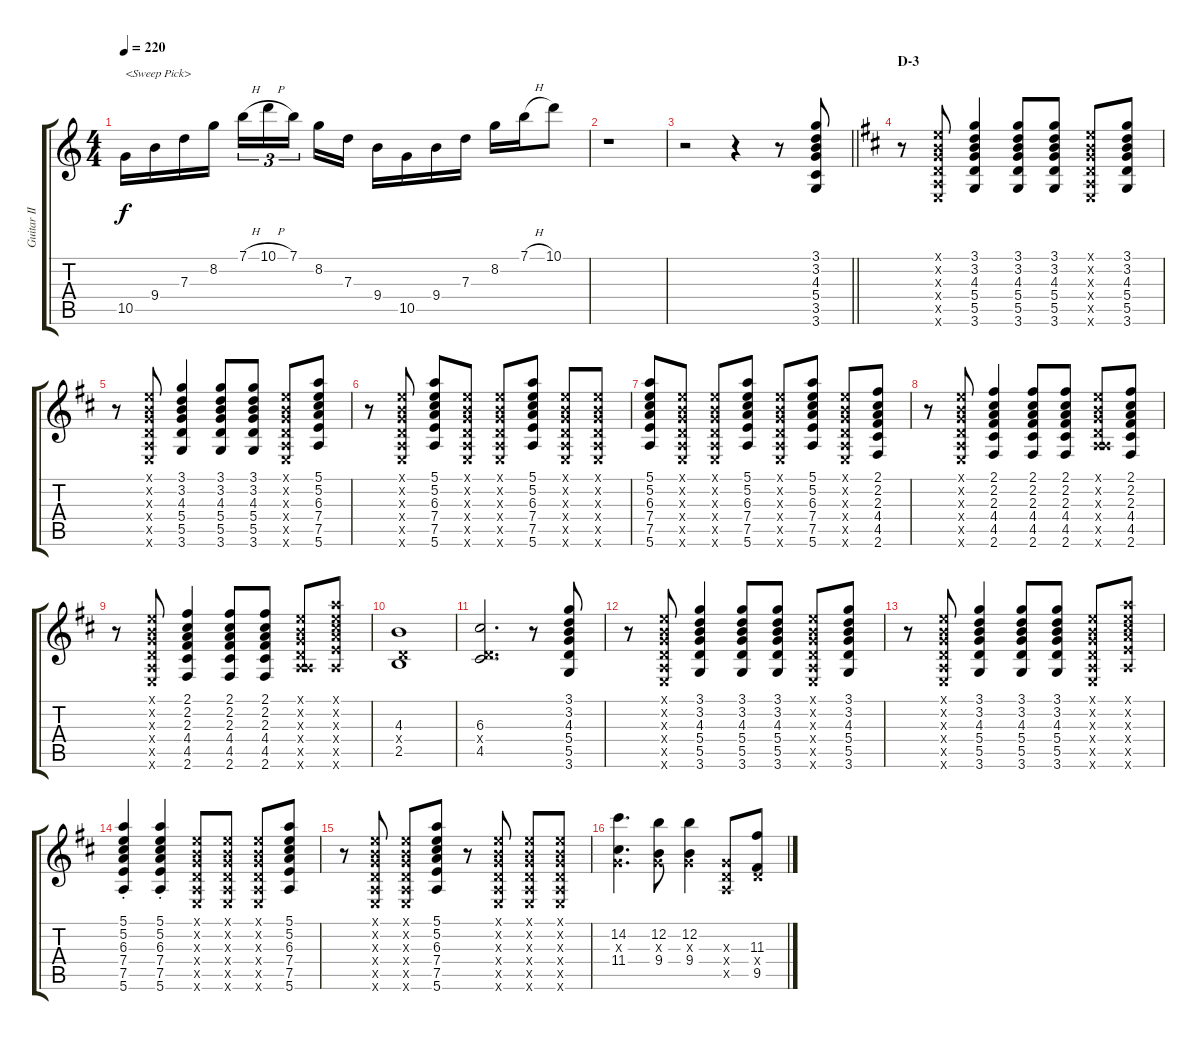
\track ("Guitar II" "Guitar II") {instrument overdrivenguitar}
\staff {score tabs}
\tuning (E4 B3 G3 D3 A2 E2) {hide}
\ts (4 4)
\tempo 220
\clef g2
\ks c
10.5.16{txt "<Sweep Pick>" dy f} 9.4.16 7.3.16 8.2.16 7.1{h}.16{tu (3 2)} 10.1{h}.16{tu (3 2)} 7.1.16{tu (3 2) beam splitsecondary} 8.2.16 7.3.16 9.4.16 10.5.16 9.4.16 7.3.16 8.2.16 7.1{h}.16 10.1.8 |
r.1 |
\barLineRight lightlight
r.2 r.4 r.8 (3.1 3.2 4.3 5.4 3.5 3.6).8 |
\section ("" "D-3")
\ks d
r.8 (0.1{x} 0.2{x} 0.3{x} 0.4{x} 0.5{x} 0.6{x}).8 (3.1 3.2 4.3 5.4 5.5 3.6).4 (3.1 3.2 4.3 5.4 5.5 3.6).8 (3.1 3.2 4.3 5.4 5.5 3.6).8 (0.1{x} 0.2{x} 0.3{x} 0.4{x} 0.5{x} 0.6{x}).8 (3.1 3.2 4.3 5.4 5.5 3.6).8 |
r.8 (0.1{x} 0.2{x} 0.3{x} 0.4{x} 0.5{x} 0.6{x}).8 (3.1 3.2 4.3 5.4 5.5 3.6).4 (3.1 3.2 4.3 5.4 5.5 3.6).8 (3.1 3.2 4.3 5.4 5.5 3.6).8 (0.1{x} 0.2{x} 0.3{x} 0.4{x} 0.5{x} 0.6{x}).8 (5.1 5.2 6.3 7.4 7.5 5.6).8 |
r.8 (0.1{x} 0.2{x} 0.3{x} 0.4{x} 0.5{x} 0.6{x}).8 (5.1 5.2 6.3 7.4 7.5 5.6).8 (0.1{x} 0.2{x} 0.3{x} 0.4{x} 0.5{x} 0.6{x}).8 (0.1{x} 0.2{x} 0.3{x} 0.4{x} 0.5{x} 0.6{x}).8 (5.1 5.2 6.3 7.4 7.5 5.6).8 (0.1{x} 0.2{x} 0.3{x} 0.4{x} 0.5{x} 0.6{x}).8 (0.1{x} 0.2{x} 0.3{x} 0.4{x} 0.5{x} 0.6{x}).8 |
(5.1 5.2 6.3 7.4 7.5 5.6).8 (0.1{x} 0.2{x} 0.3{x} 0.4{x} 0.5{x} 0.6{x}).8 (0.1{x} 0.2{x} 0.3{x} 0.4{x} 0.5{x} 0.6{x}).8 (5.1 5.2 6.3 7.4 7.5 5.6).8 (0.1{x} 0.2{x} 0.3{x} 0.4{x} 0.5{x} 0.6{x}).8 (5.1 5.2 6.3 7.4 7.5 5.6).8 (0.1{x} 0.2{x} 0.3{x} 0.4{x} 0.5{x} 0.6{x}).8 (2.1 2.2 2.3 4.4 4.5 2.6).8 |
r.8 (0.1{x} 0.2{x} 0.3{x} 0.4{x} 0.5{x} 0.6{x}).8 (2.1 2.2 2.3 4.4 4.5 2.6).4 (2.1 2.2 2.3 4.4 4.5 2.6).8 (2.1 2.2 2.3 4.4 4.5 2.6).8 (0.1{x} 0.2{x} 0.3{x} 0.4{x} 0.5{x} 5.6{x}).8 (2.1 2.2 2.3 4.4 4.5 2.6).8 |
r.8 (0.1{x} 0.2{x} 0.3{x} 0.4{x} 0.5{x} 0.6{x}).8 (2.1 2.2 2.3 4.4 4.5 2.6).4 (2.1 2.2 2.3 4.4 4.5 2.6).8 (2.1 2.2 2.3 4.4 4.5 2.6).8 (0.1{x} 0.2{x} 0.3{x} 0.4{x} 0.5{x} 5.6{x}).8 (5.1{x} 5.2{x} 6.3{x} 7.4{x} 7.5{x} 5.6{x}).8 |
(4.3 0.4{x} 2.5).1 |
(6.3 0.4{x} 4.5).2{d} r.8 (3.1 3.2 4.3 5.4 5.5 3.6).8 |
r.8 (0.1{x} 0.2{x} 0.3{x} 0.4{x} 0.5{x} 0.6{x}).8 (3.1 3.2 4.3 5.4 5.5 3.6).4 (3.1 3.2 4.3 5.4 5.5 3.6).8 (3.1 3.2 4.3 5.4 5.5 3.6).8 (0.1{x} 0.2{x} 0.3{x} 0.4{x} 0.5{x} 0.6{x}).8 (3.1 3.2 4.3 5.4 5.5 3.6).8 |
r.8 (0.1{x} 0.2{x} 0.3{x} 0.4{x} 0.5{x} 0.6{x}).8 (3.1 3.2 4.3 5.4 5.5 3.6).4 (3.1 3.2 4.3 5.4 5.5 3.6).8 (3.1 3.2 4.3 5.4 5.5 3.6).8 (0.1{x} 0.2{x} 0.3{x} 0.4{x} 0.5{x} 0.6{x}).8 (5.1{x} 5.2{x} 6.3{x} 7.4{x} 7.5{x} 5.6{x}).8 |
(5.1{st} 5.2{st} 6.3{st} 7.4{st} 7.5{st} 5.6{st}).4 (5.1{st} 5.2{st} 6.3{st} 7.4{st} 7.5{st} 5.6{st}).4 (0.1{x} 0.2{x} 0.3{x} 0.4{x} 0.5{x} 0.6{x}).8 (0.1{x} 0.2{x} 0.3{x} 0.4{x} 0.5{x} 0.6{x}).8 (0.1{x} 0.2{x} 0.3{x} 0.4{x} 0.5{x} 0.6{x}).8 (5.1 5.2 6.3 7.4 7.5 5.6).8 |
r.8 (0.1{x} 0.2{x} 0.3{x} 0.4{x} 0.5{x} 0.6{x}).8 (0.1{x} 0.2{x} 0.3{x} 0.4{x} 0.5{x} 0.6{x}).8 (5.1 5.2 6.3 7.4 7.5 5.6).8 r.8 (0.1{x} 0.2{x} 0.3{x} 0.4{x} 0.5{x} 0.6{x}).8 (0.1{x} 0.2{x} 0.3{x} 0.4{x} 0.5{x} 0.6{x}).8 (0.1{x} 0.2{x} 0.3{x} 0.4{x} 0.5{x} 0.6{x}).8 |
(14.2 0.3{x} 11.4).4{d} (12.2 0.3{x} 9.4).8 (12.2 0.3{x} 9.4).4 (0.3{x} 0.4{x} 0.5{x}).8 (11.3 0.4{x} 9.5).8
